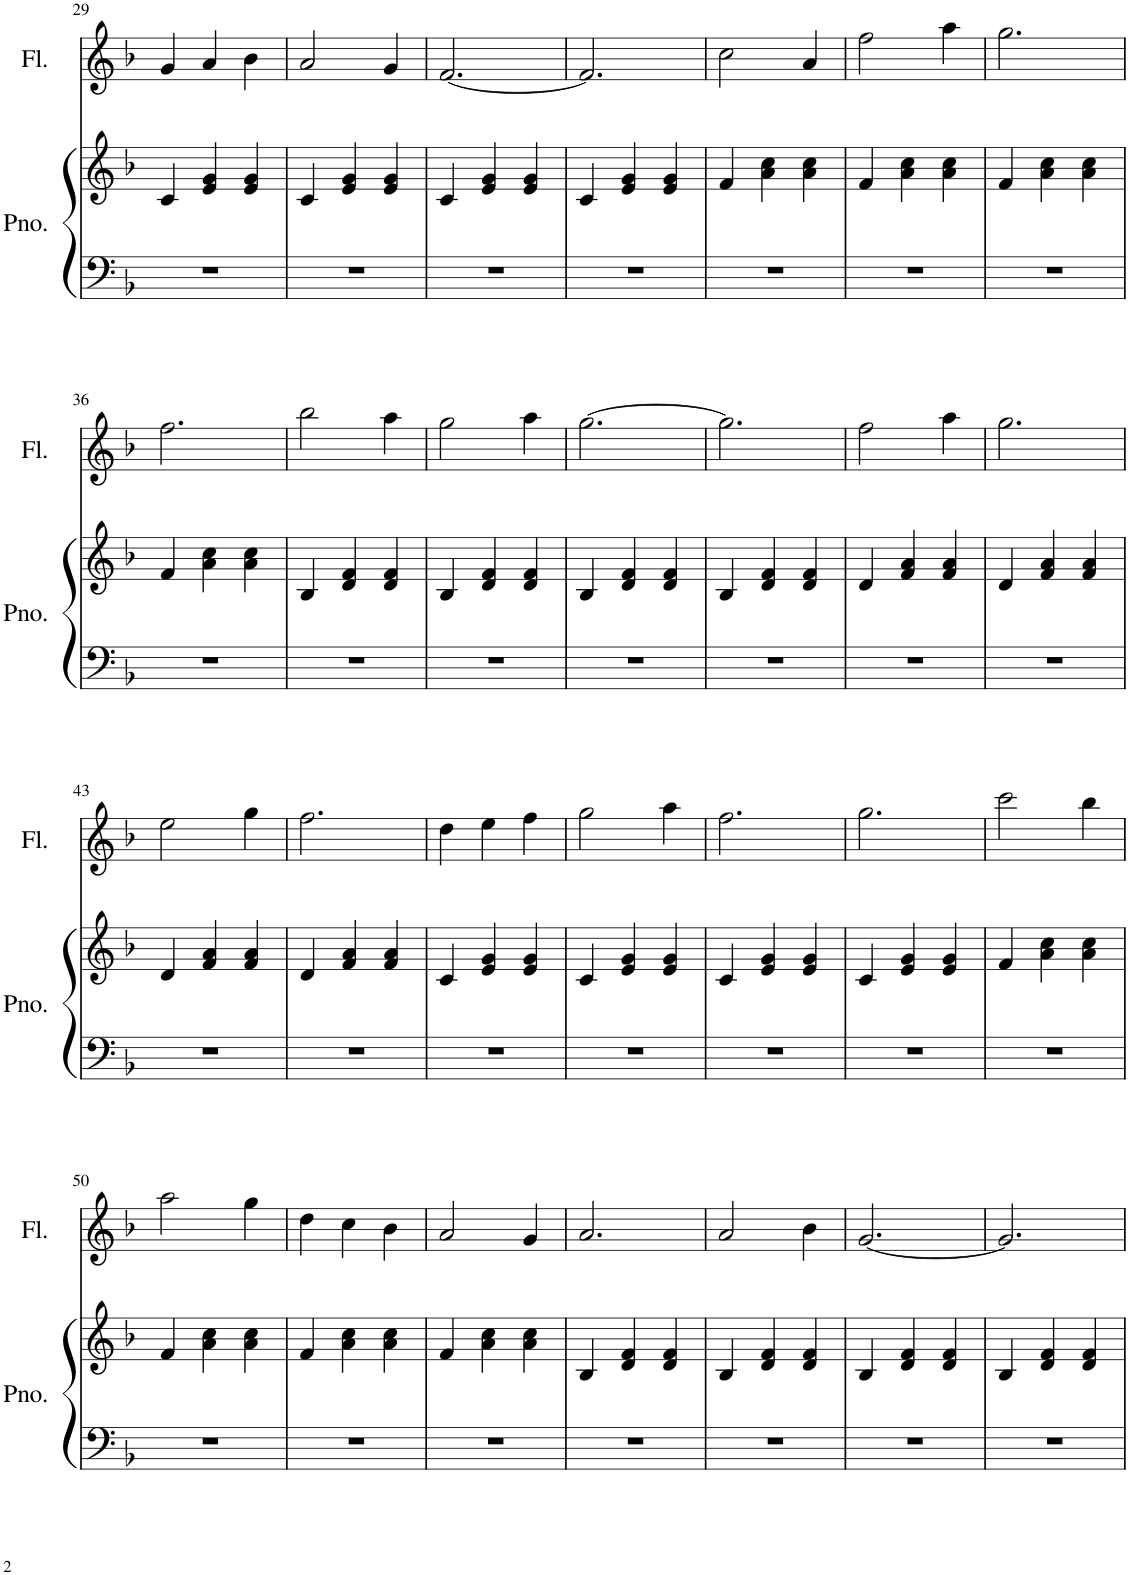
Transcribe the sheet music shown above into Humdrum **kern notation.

**kern	**kern	**kern
*part2	*part2	*part1
*staff3	*staff2	*staff1
*I"Piano	*	*I"Flute
*I'Pno.	*	*I'Fl.
!!LO:PB:g=z
*clefF4	*clefG2	*clefG2
*k[b-]	*k[b-]	*k[b-]
*M3/4	*M3/4	*M3/4
=29	=29	=29
2.r	4c/	4g/
.	4e/ 4g/	4a/
.	4e/ 4g/	4b-\
=30	=30	=30
2.r	4c/	2a/
.	4e/ 4g/	.
.	4e/ 4g/	4g/
=31	=31	=31
2.r	4c/	[2.f/
.	4e/ 4g/	.
.	4e/ 4g/	.
=32	=32	=32
2.r	4c/	2.f/]
.	4e/ 4g/	.
.	4e/ 4g/	.
=33	=33	=33
2.r	4f/	2cc\
.	4a\ 4cc\	.
.	4a\ 4cc\	4a/
=34	=34	=34
2.r	4f/	2ff\
.	4a\ 4cc\	.
.	4a\ 4cc\	4aa\
=35	=35	=35
2.r	4f/	2.gg\
.	4a\ 4cc\	.
.	4a\ 4cc\	.
!!LO:LB:g=z
=36	=36	=36
2.r	4f/	2.ff\
.	4a\ 4cc\	.
.	4a\ 4cc\	.
=37	=37	=37
2.r	4B-/	2bb-\
.	4d/ 4f/	.
.	4d/ 4f/	4aa\
=38	=38	=38
2.r	4B-/	2gg\
.	4d/ 4f/	.
.	4d/ 4f/	4aa\
=39	=39	=39
2.r	4B-/	[2.gg\
.	4d/ 4f/	.
.	4d/ 4f/	.
=40	=40	=40
2.r	4B-/	2.gg\]
.	4d/ 4f/	.
.	4d/ 4f/	.
=41	=41	=41
2.r	4d/	2ff\
.	4f/ 4a/	.
.	4f/ 4a/	4aa\
=42	=42	=42
2.r	4d/	2.gg\
.	4f/ 4a/	.
.	4f/ 4a/	.
!!LO:LB:g=z
=43	=43	=43
2.r	4d/	2ee\
.	4f/ 4a/	.
.	4f/ 4a/	4gg\
=44	=44	=44
2.r	4d/	2.ff\
.	4f/ 4a/	.
.	4f/ 4a/	.
=45	=45	=45
2.r	4c/	4dd\
.	4e/ 4g/	4ee\
.	4e/ 4g/	4ff\
=46	=46	=46
2.r	4c/	2gg\
.	4e/ 4g/	.
.	4e/ 4g/	4aa\
=47	=47	=47
2.r	4c/	2.ff\
.	4e/ 4g/	.
.	4e/ 4g/	.
=48	=48	=48
2.r	4c/	2.gg\
.	4e/ 4g/	.
.	4e/ 4g/	.
=49	=49	=49
2.r	4f/	2ccc\
.	4a\ 4cc\	.
.	4a\ 4cc\	4bb-\
!!LO:LB:g=z
=50	=50	=50
2.r	4f/	2aa\
.	4a\ 4cc\	.
.	4a\ 4cc\	4gg\
=51	=51	=51
2.r	4f/	4dd\
.	4a\ 4cc\	4cc\
.	4a\ 4cc\	4b-\
=52	=52	=52
2.r	4f/	2a/
.	4a\ 4cc\	.
.	4a\ 4cc\	4g/
=53	=53	=53
2.r	4B-/	2.a/
.	4d/ 4f/	.
.	4d/ 4f/	.
=54	=54	=54
2.r	4B-/	2a/
.	4d/ 4f/	.
.	4d/ 4f/	4b-\
=55	=55	=55
2.r	4B-/	[2.g/
.	4d/ 4f/	.
.	4d/ 4f/	.
=56	=56	=56
2.r	4B-/	2.g/]
.	4d/ 4f/	.
.	4d/ 4f/	.
=	=	=
*-	*-	*-
